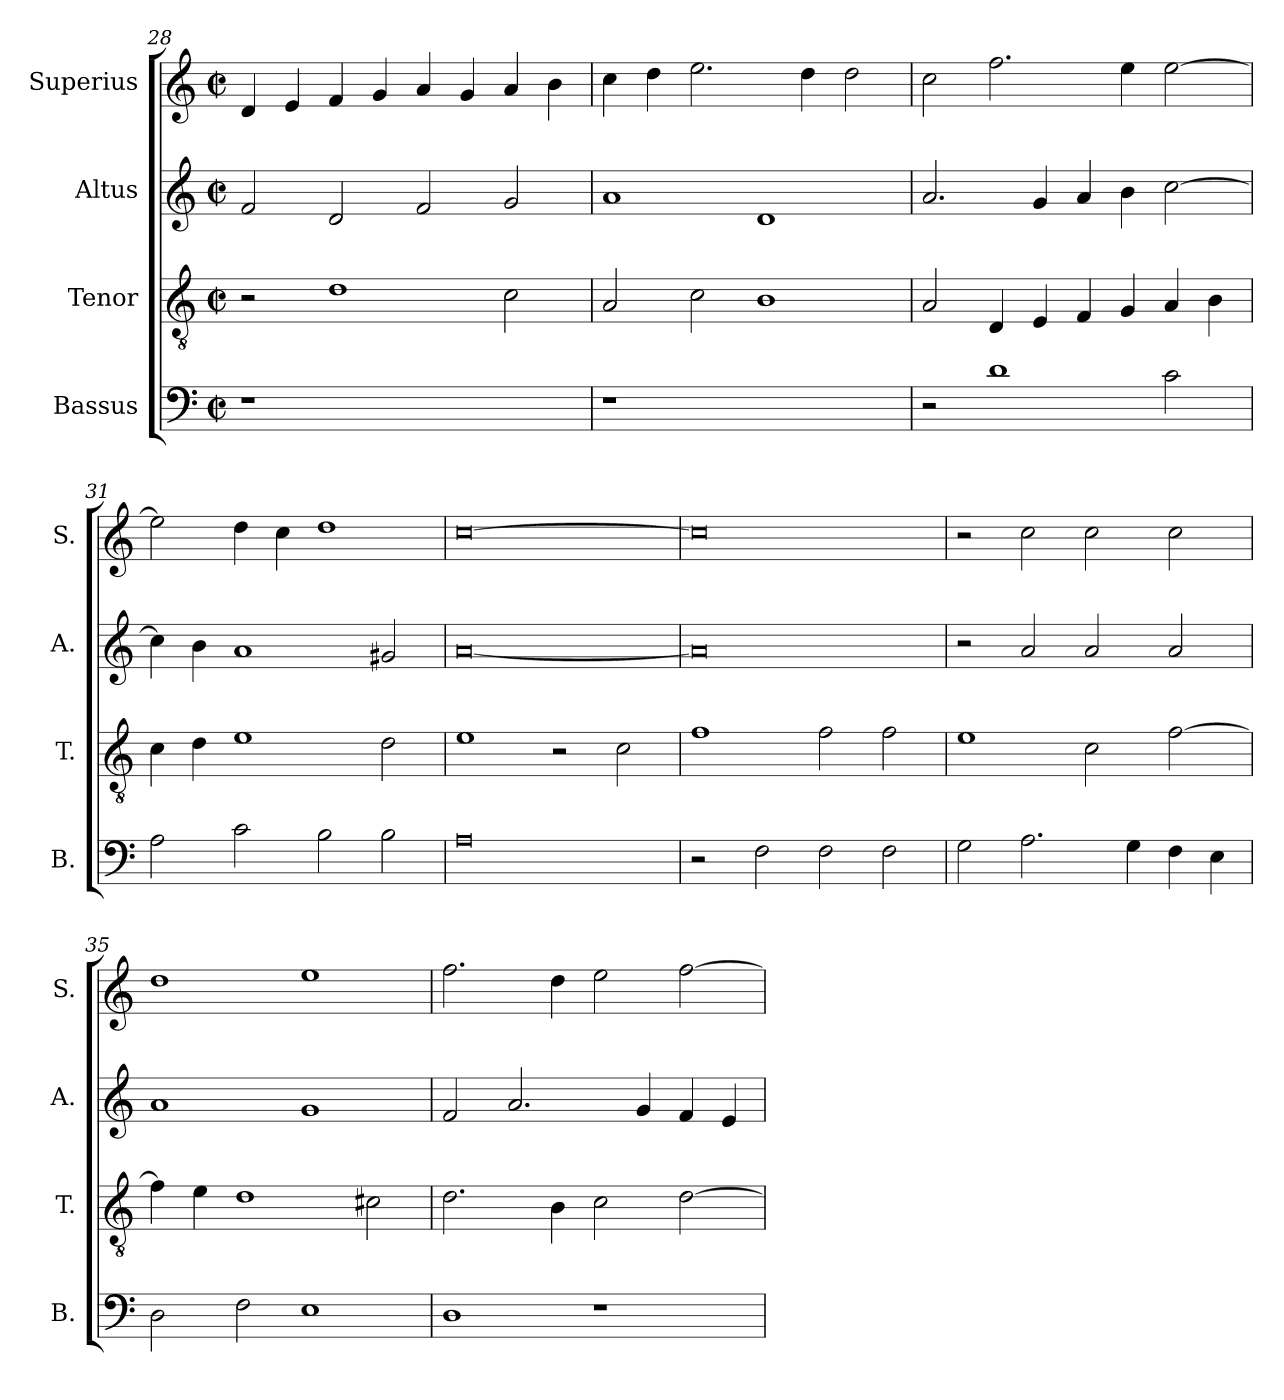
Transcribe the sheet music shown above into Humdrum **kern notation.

**kern	**kern	**kern	**kern
*part4	*part3	*part2	*part1
*staff4	*staff3	*staff2	*staff1
*I"Bassus	*I"Tenor	*I"Altus	*I"Superius
*I'B.	*I'T.	*I'A.	*I'S.
*clefF4	*clefGv2	*clefG2	*clefG2
*	*ITrd7c12	*	*
*k[]	*k[]	*k[]	*k[]
*C:	*C:	*C:	*C:
*M2/2	*M2/2	*M2/2	*M2/2
*met(c|)	*met(c|)	*met(c|)	*met(c|)
=28	=28	=28	=28
!LO:N:vis=1	!	!	!
1r	2r	2fi/	4di/
.	.	.	4ei/
.	1Di	2di/	4fi/
.	.	.	4gi/
1ryy	.	2fi/	4ai/
.	.	.	4gi/
.	2Ci\	2gi/	4ai/
.	.	.	4bi\
=29	=29	=29	=29
!LO:N:vis=1	!	!	!
1r	2AAi/	1ai	4cci\
.	.	.	4ddi\
.	2Ci\	.	2.eei\
1ryy	1BBi	1di	.
.	.	.	4ddi\
.	.	.	2ddi\
!!LO:PB:g=z
=30	=30	=30	=30
2r	2AAi/	2.ai/	2cci\
1di	4DDi/	.	2.ffi\
.	4EEi/	4gi/	.
.	4FFi/	4ai/	.
.	4GGi/	4bi\	4eei\
2ci\	4AAi/	[>2cci\	[>2eei\
.	4BBi\	.	.
=31	=31	=31	=31
2Ai\	4Ci\	4cci\]	2eei\]
.	4Di\	4bi\	.
2ci\	1Ei	1ai	4ddi\
.	.	.	4cci\
2Bi\	.	.	1ddi
2Bi\	2Di\	2g#Xi/	.
=32	=32	=32	=32
0Ai	1Ei	[<0ai	[>0cci
.	2r	.	.
.	2Ci\	.	.
=33	=33	=33	=33
2r	1Fi	0ai]	0cci]
2Fi\	.	.	.
2Fi\	2Fi\	.	.
2Fi\	2Fi\	.	.
=34	=34	=34	=34
2Gi\	1Ei	2r	2r
2.Ai\	.	2ai/	2cci\
.	2Ci\	2ai/	2cci\
4Gi\	.	.	.
4Fi\	[>2Fi\	2ai/	2cci\
4Ei\	.	.	.
!!LO:LB:g=z
=35	=35	=35	=35
2Di\	4Fi\]	1ai	1ddi
.	4Ei\	.	.
2Fi\	1Di	.	.
1Ei	.	1gi	1eei
.	2C#Xi\	.	.
=36	=36	=36	=36
1Di	2.Di\	2fi/	2.ffi\
.	.	2.ai/	.
.	4BBi\	.	4ddi\
1r	2Ci\	.	2eei\
.	.	4gi/	.
.	[>2Di\	4fi/	[>2ffi\
.	.	4ei/	.
=	=	=	=
*-	*-	*-	*-
